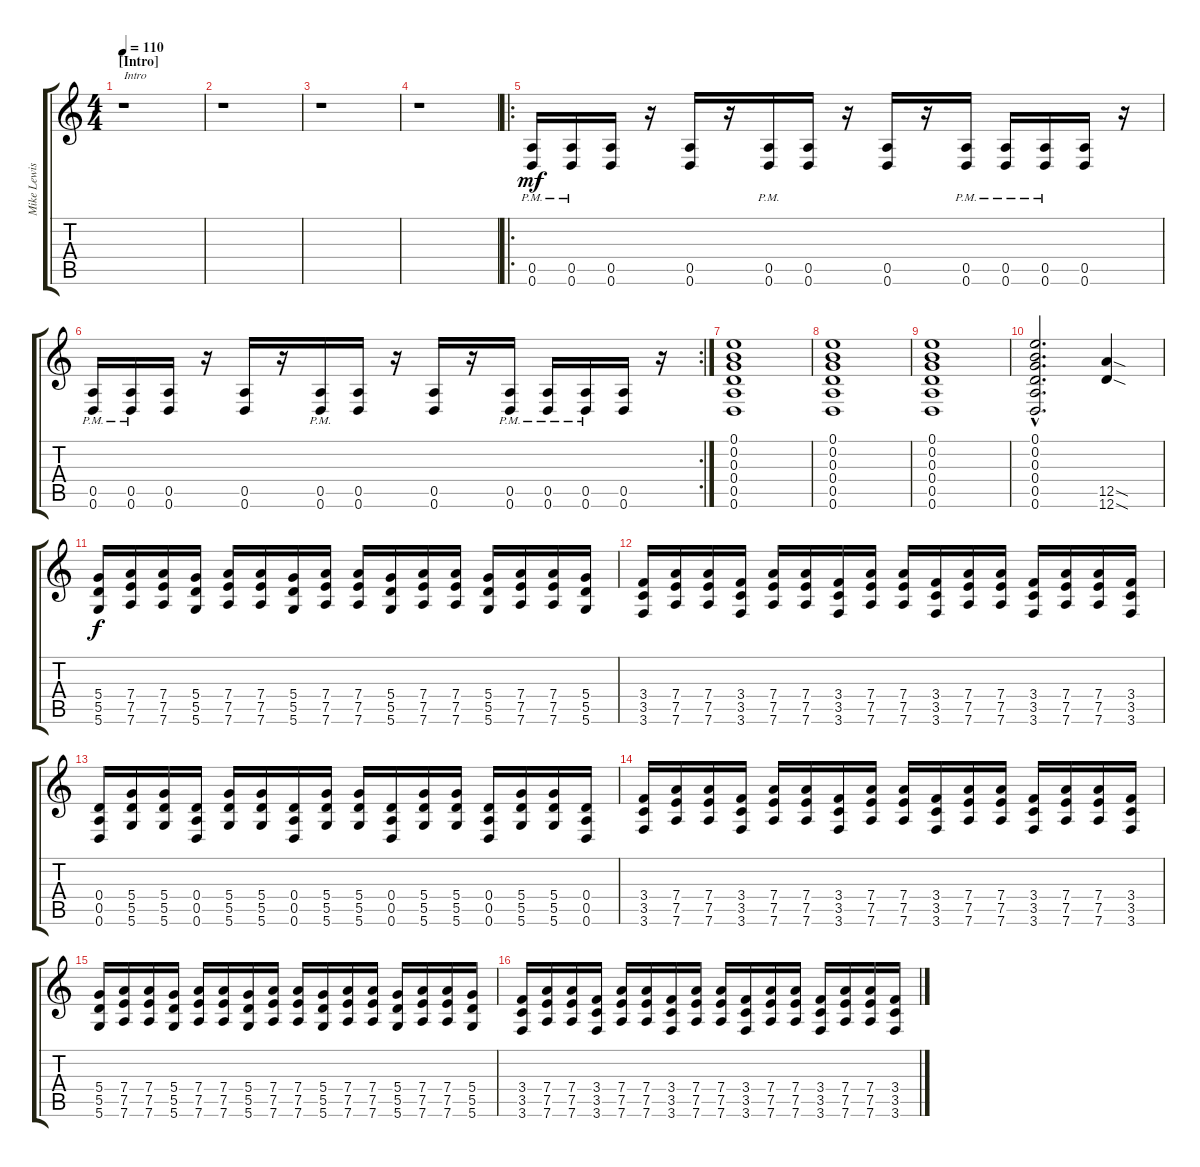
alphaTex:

\track ("Mike Lewis | Rhythm" "Mike Lewis") {instrument overdrivenguitar}
\staff {score tabs}
\tuning (E4 B3 G3 D3 A2 D2) {hide}
\ts (4 4)
\section ("" "[Intro]")
\tempo 110
\clef g2
\ks c
r.1{txt "Intro" dy mf instrument overdrivenguitar} |
r.1 |
r.1 |
r.1 |
\ro
(0.5{pm} 0.6{pm}).16 (0.5{pm} 0.6{pm}).16 (0.5 0.6).16 r.16 (0.5 0.6).16 r.16 (0.5{pm} 0.6{pm}).16 (0.5 0.6).16 r.16 (0.5 0.6).16 r.16 (0.5{pm} 0.6{pm}).16 (0.5{pm} 0.6{pm}).16 (0.5{pm} 0.6{pm}).16 (0.5 0.6).16 r.16 |
\rc 2
(0.5{pm} 0.6{pm}).16 (0.5{pm} 0.6{pm}).16 (0.5 0.6).16 r.16 (0.5 0.6).16 r.16 (0.5{pm} 0.6{pm}).16 (0.5 0.6).16 r.16 (0.5 0.6).16 r.16 (0.5{pm} 0.6{pm}).16 (0.5{pm} 0.6{pm}).16 (0.5{pm} 0.6{pm}).16 (0.5 0.6).16 r.16 |
(0.1 0.2 0.3 0.4 0.5 0.6).1 |
(0.1 0.2 0.3 0.4 0.5 0.6).1 |
(0.1 0.2 0.3 0.4 0.5 0.6).1 |
(0.1{hac} 0.2{hac} 0.3{hac} 0.4{hac} 0.5{hac} 0.6{hac}).2{d} (12.5{sod} 12.6{sod}).4 |
(5.4 5.5 5.6).16{dy f} (7.4 7.5 7.6).16 (7.4 7.5 7.6).16 (5.4 5.5 5.6).16 (7.4 7.5 7.6).16 (7.4 7.5 7.6).16 (5.4 5.5 5.6).16 (7.4 7.5 7.6).16 (7.4 7.5 7.6).16 (5.4 5.5 5.6).16 (7.4 7.5 7.6).16 (7.4 7.5 7.6).16 (5.4 5.5 5.6).16 (7.4 7.5 7.6).16 (7.4 7.5 7.6).16 (5.4 5.5 5.6).16 |
(3.4 3.5 3.6).16 (7.4 7.5 7.6).16 (7.4 7.5 7.6).16 (3.4 3.5 3.6).16 (7.4 7.5 7.6).16 (7.4 7.5 7.6).16 (3.4 3.5 3.6).16 (7.4 7.5 7.6).16 (7.4 7.5 7.6).16 (3.4 3.5 3.6).16 (7.4 7.5 7.6).16 (7.4 7.5 7.6).16 (3.4 3.5 3.6).16 (7.4 7.5 7.6).16 (7.4 7.5 7.6).16 (3.4 3.5 3.6).16 |
(0.4 0.5 0.6).16 (5.4 5.5 5.6).16 (5.4 5.5 5.6).16 (0.4 0.5 0.6).16 (5.4 5.5 5.6).16 (5.4 5.5 5.6).16 (0.4 0.5 0.6).16 (5.4 5.5 5.6).16 (5.4 5.5 5.6).16 (0.4 0.5 0.6).16 (5.4 5.5 5.6).16 (5.4 5.5 5.6).16 (0.4 0.5 0.6).16 (5.4 5.5 5.6).16 (5.4 5.5 5.6).16 (0.4 0.5 0.6).16 |
(3.4 3.5 3.6).16 (7.4 7.5 7.6).16 (7.4 7.5 7.6).16 (3.4 3.5 3.6).16 (7.4 7.5 7.6).16 (7.4 7.5 7.6).16 (3.4 3.5 3.6).16 (7.4 7.5 7.6).16 (7.4 7.5 7.6).16 (3.4 3.5 3.6).16 (7.4 7.5 7.6).16 (7.4 7.5 7.6).16 (3.4 3.5 3.6).16 (7.4 7.5 7.6).16 (7.4 7.5 7.6).16 (3.4 3.5 3.6).16 |
(5.4 5.5 5.6).16 (7.4 7.5 7.6).16 (7.4 7.5 7.6).16 (5.4 5.5 5.6).16 (7.4 7.5 7.6).16 (7.4 7.5 7.6).16 (5.4 5.5 5.6).16 (7.4 7.5 7.6).16 (7.4 7.5 7.6).16 (5.4 5.5 5.6).16 (7.4 7.5 7.6).16 (7.4 7.5 7.6).16 (5.4 5.5 5.6).16 (7.4 7.5 7.6).16 (7.4 7.5 7.6).16 (5.4 5.5 5.6).16 |
(3.4 3.5 3.6).16 (7.4 7.5 7.6).16 (7.4 7.5 7.6).16 (3.4 3.5 3.6).16 (7.4 7.5 7.6).16 (7.4 7.5 7.6).16 (3.4 3.5 3.6).16 (7.4 7.5 7.6).16 (7.4 7.5 7.6).16 (3.4 3.5 3.6).16 (7.4 7.5 7.6).16 (7.4 7.5 7.6).16 (3.4 3.5 3.6).16 (7.4 7.5 7.6).16 (7.4 7.5 7.6).16 (3.4 3.5 3.6).16
